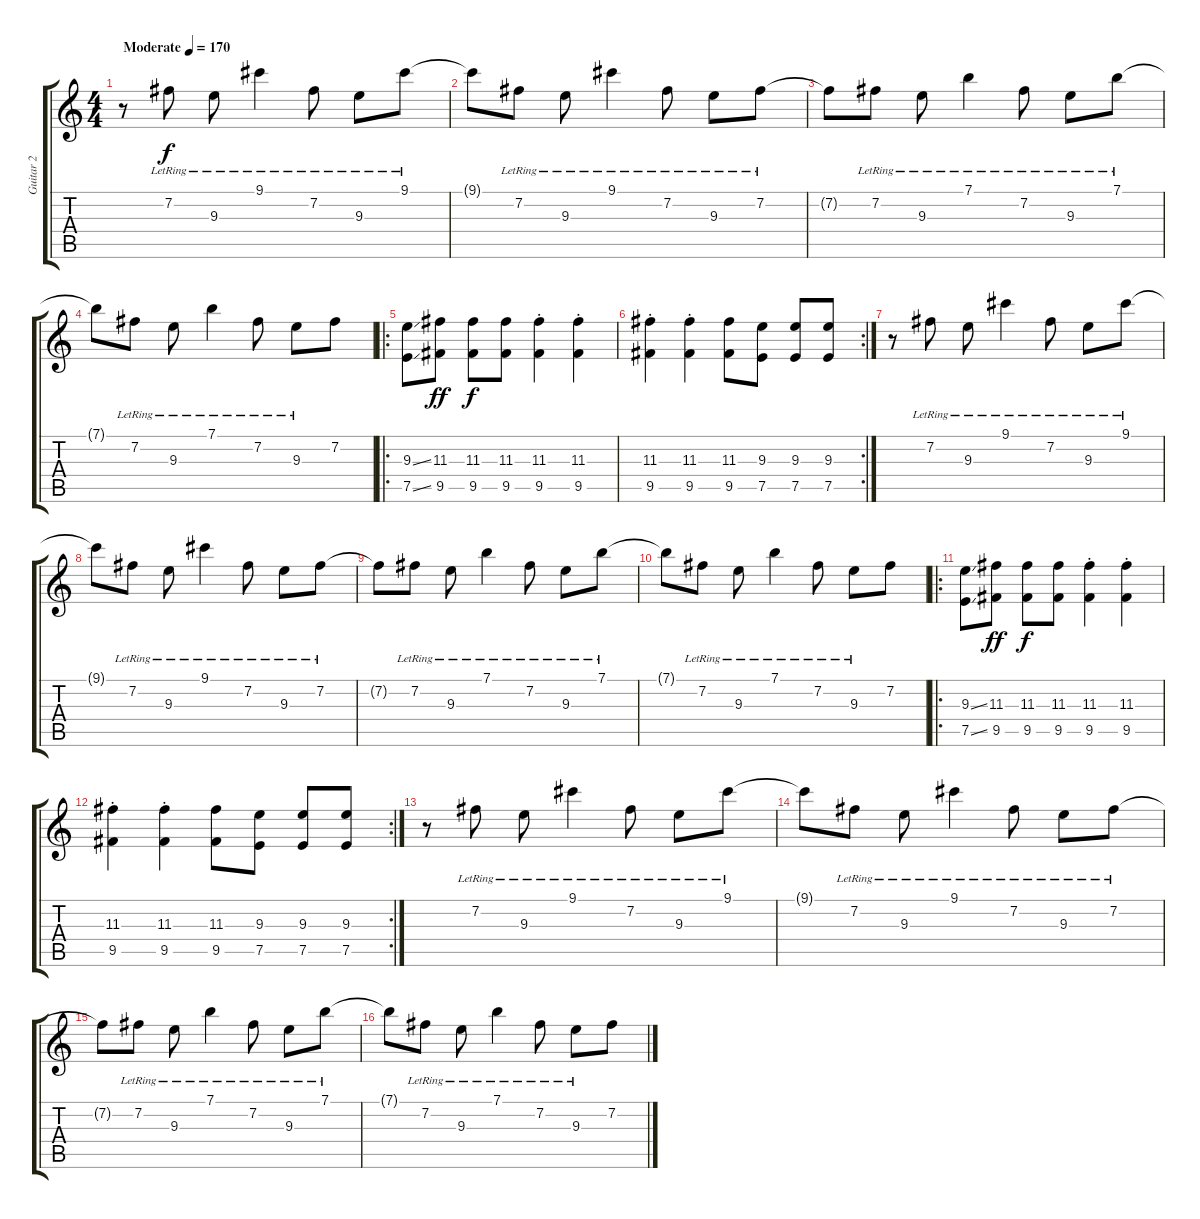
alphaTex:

\track ("Guitar 2" "Guitar 2") {instrument distortionguitar}
\staff {score tabs}
\tuning (E4 B3 G3 D3 A2 D2) {hide}
\ts (4 4)
\tempo (170 "Moderate")
\clef g2
\ks c
r.8{dy f instrument electricguitarclean} 7.2{lr}.8 9.3{lr}.8 9.1{lr}.4 7.2{lr}.8 9.3{lr}.8 9.1{lr}.8 |
9.1{t}.8 7.2{lr}.8 9.3{lr}.8 9.1{lr}.4 7.2{lr}.8 9.3{lr}.8 7.2{lr}.8 |
7.2{t}.8 7.2{lr}.8 9.3{lr}.8 7.1{lr}.4 7.2{lr}.8 9.3{lr}.8 7.1{lr}.8 |
7.1{t}.8 7.2{lr}.8 9.3{lr}.8 7.1{lr}.4 7.2{lr}.8 9.3{lr}.8 7.2.8 |
\ro
(9.3{ss} 7.5{ss}).8{instrument distortionguitar} (11.3 9.5).8{dy ff} (11.3 9.5).8{dy f} (11.3 9.5).8 (11.3{st} 9.5{st}).4 (11.3{st} 9.5{st}).4 |
\rc 2
(11.3{st} 9.5{st}).4 (11.3{st} 9.5{st}).4 (11.3 9.5).8 (9.3 7.5).8 (9.3 7.5).8 (9.3 7.5).8 |
r.8{instrument electricguitarclean} 7.2{lr}.8 9.3{lr}.8 9.1{lr}.4 7.2{lr}.8 9.3{lr}.8 9.1{lr}.8 |
9.1{t}.8 7.2{lr}.8 9.3{lr}.8 9.1{lr}.4 7.2{lr}.8 9.3{lr}.8 7.2{lr}.8 |
7.2{t}.8 7.2{lr}.8 9.3{lr}.8 7.1{lr}.4 7.2{lr}.8 9.3{lr}.8 7.1{lr}.8 |
7.1{t}.8 7.2{lr}.8 9.3{lr}.8 7.1{lr}.4 7.2{lr}.8 9.3{lr}.8 7.2.8 |
\ro
(9.3{ss} 7.5{ss}).8{instrument distortionguitar} (11.3 9.5).8{dy ff} (11.3 9.5).8{dy f} (11.3 9.5).8 (11.3{st} 9.5{st}).4 (11.3{st} 9.5{st}).4 |
\rc 2
(11.3{st} 9.5{st}).4 (11.3{st} 9.5{st}).4 (11.3 9.5).8 (9.3 7.5).8 (9.3 7.5).8 (9.3 7.5).8 |
r.8{instrument electricguitarclean} 7.2{lr}.8 9.3{lr}.8 9.1{lr}.4 7.2{lr}.8 9.3{lr}.8 9.1{lr}.8 |
9.1{t}.8 7.2{lr}.8 9.3{lr}.8 9.1{lr}.4 7.2{lr}.8 9.3{lr}.8 7.2{lr}.8 |
7.2{t}.8 7.2{lr}.8 9.3{lr}.8 7.1{lr}.4 7.2{lr}.8 9.3{lr}.8 7.1{lr}.8 |
7.1{t}.8 7.2{lr}.8 9.3{lr}.8 7.1{lr}.4 7.2{lr}.8 9.3{lr}.8 7.2.8
